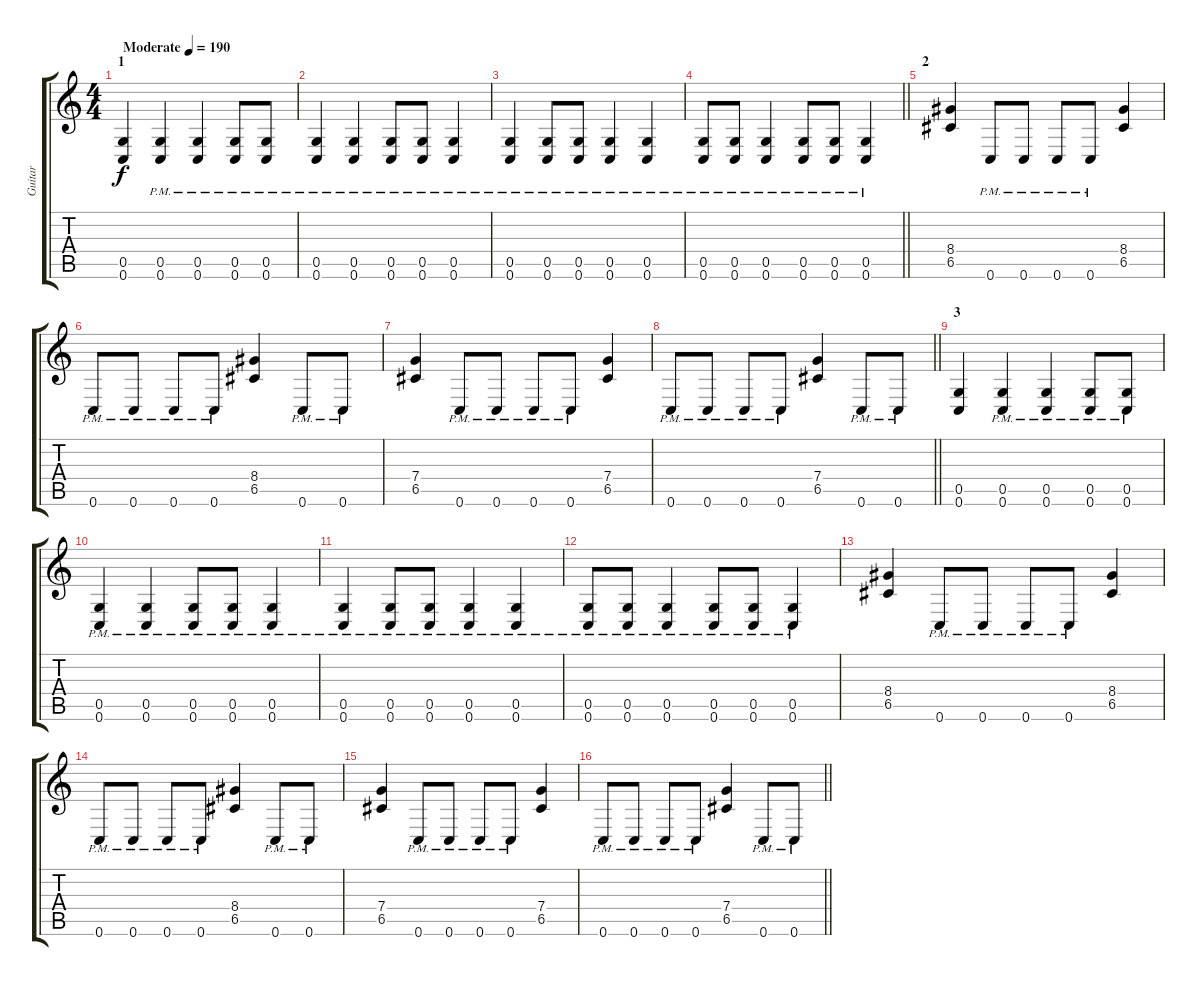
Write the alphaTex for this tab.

\track ("Guitar" "Guitar") {instrument overdrivenguitar}
\staff {score tabs}
\tuning (D4 A3 F3 C3 G2 C2) {hide}
\ts (4 4)
\section ("" "1")
\tempo (190 "Moderate")
\clef g2
\ks c
(0.5 0.6).4{dy f instrument overdrivenguitar} (0.5{pm} 0.6{pm}).4 (0.5{pm} 0.6{pm}).4 (0.5{pm} 0.6{pm}).8 (0.5{pm} 0.6{pm}).8 |
(0.5{pm} 0.6{pm}).4 (0.5{pm} 0.6{pm}).4 (0.5{pm} 0.6{pm}).8 (0.5{pm} 0.6{pm}).8 (0.5{pm} 0.6{pm}).4 |
(0.5{pm} 0.6{pm}).4 (0.5{pm} 0.6{pm}).8 (0.5{pm} 0.6{pm}).8 (0.5{pm} 0.6{pm}).4 (0.5{pm} 0.6{pm}).4 |
\barLineRight lightlight
(0.5{pm} 0.6{pm}).8 (0.5{pm} 0.6{pm}).8 (0.5{pm} 0.6{pm}).4 (0.5{pm} 0.6{pm}).8 (0.5{pm} 0.6{pm}).8 (0.5 0.6{pm}).4 |
\section ("" "2")
(8.4 6.5).4 0.6{pm}.8 0.6{pm}.8 0.6{pm}.8 0.6{pm}.8 (8.4 6.5).4 |
0.6{pm}.8 0.6{pm}.8 0.6{pm}.8 0.6{pm}.8 (8.4 6.5).4 0.6{pm}.8 0.6{pm}.8 |
(7.4 6.5).4 0.6{pm}.8 0.6{pm}.8 0.6{pm}.8 0.6{pm}.8 (7.4 6.5).4 |
\barLineRight lightlight
0.6{pm}.8 0.6{pm}.8 0.6{pm}.8 0.6{pm}.8 (7.4 6.5).4 0.6{pm}.8 0.6{pm}.8 |
\section ("" "3")
(0.5 0.6).4 (0.5{pm} 0.6{pm}).4 (0.5{pm} 0.6{pm}).4 (0.5{pm} 0.6{pm}).8 (0.5{pm} 0.6{pm}).8 |
(0.5{pm} 0.6{pm}).4 (0.5{pm} 0.6{pm}).4 (0.5{pm} 0.6{pm}).8 (0.5{pm} 0.6{pm}).8 (0.5{pm} 0.6{pm}).4 |
(0.5{pm} 0.6{pm}).4 (0.5{pm} 0.6{pm}).8 (0.5{pm} 0.6{pm}).8 (0.5{pm} 0.6{pm}).4 (0.5{pm} 0.6{pm}).4 |
(0.5{pm} 0.6{pm}).8 (0.5{pm} 0.6{pm}).8 (0.5{pm} 0.6{pm}).4 (0.5{pm} 0.6{pm}).8 (0.5{pm} 0.6{pm}).8 (0.5 0.6{pm}).4 |
(8.4 6.5).4 0.6{pm}.8 0.6{pm}.8 0.6{pm}.8 0.6{pm}.8 (8.4 6.5).4 |
0.6{pm}.8 0.6{pm}.8 0.6{pm}.8 0.6{pm}.8 (8.4 6.5).4 0.6{pm}.8 0.6{pm}.8 |
(7.4 6.5).4 0.6{pm}.8 0.6{pm}.8 0.6{pm}.8 0.6{pm}.8 (7.4 6.5).4 |
\barLineRight lightlight
0.6{pm}.8 0.6{pm}.8 0.6{pm}.8 0.6{pm}.8 (7.4 6.5).4 0.6{pm}.8 0.6{pm}.8
